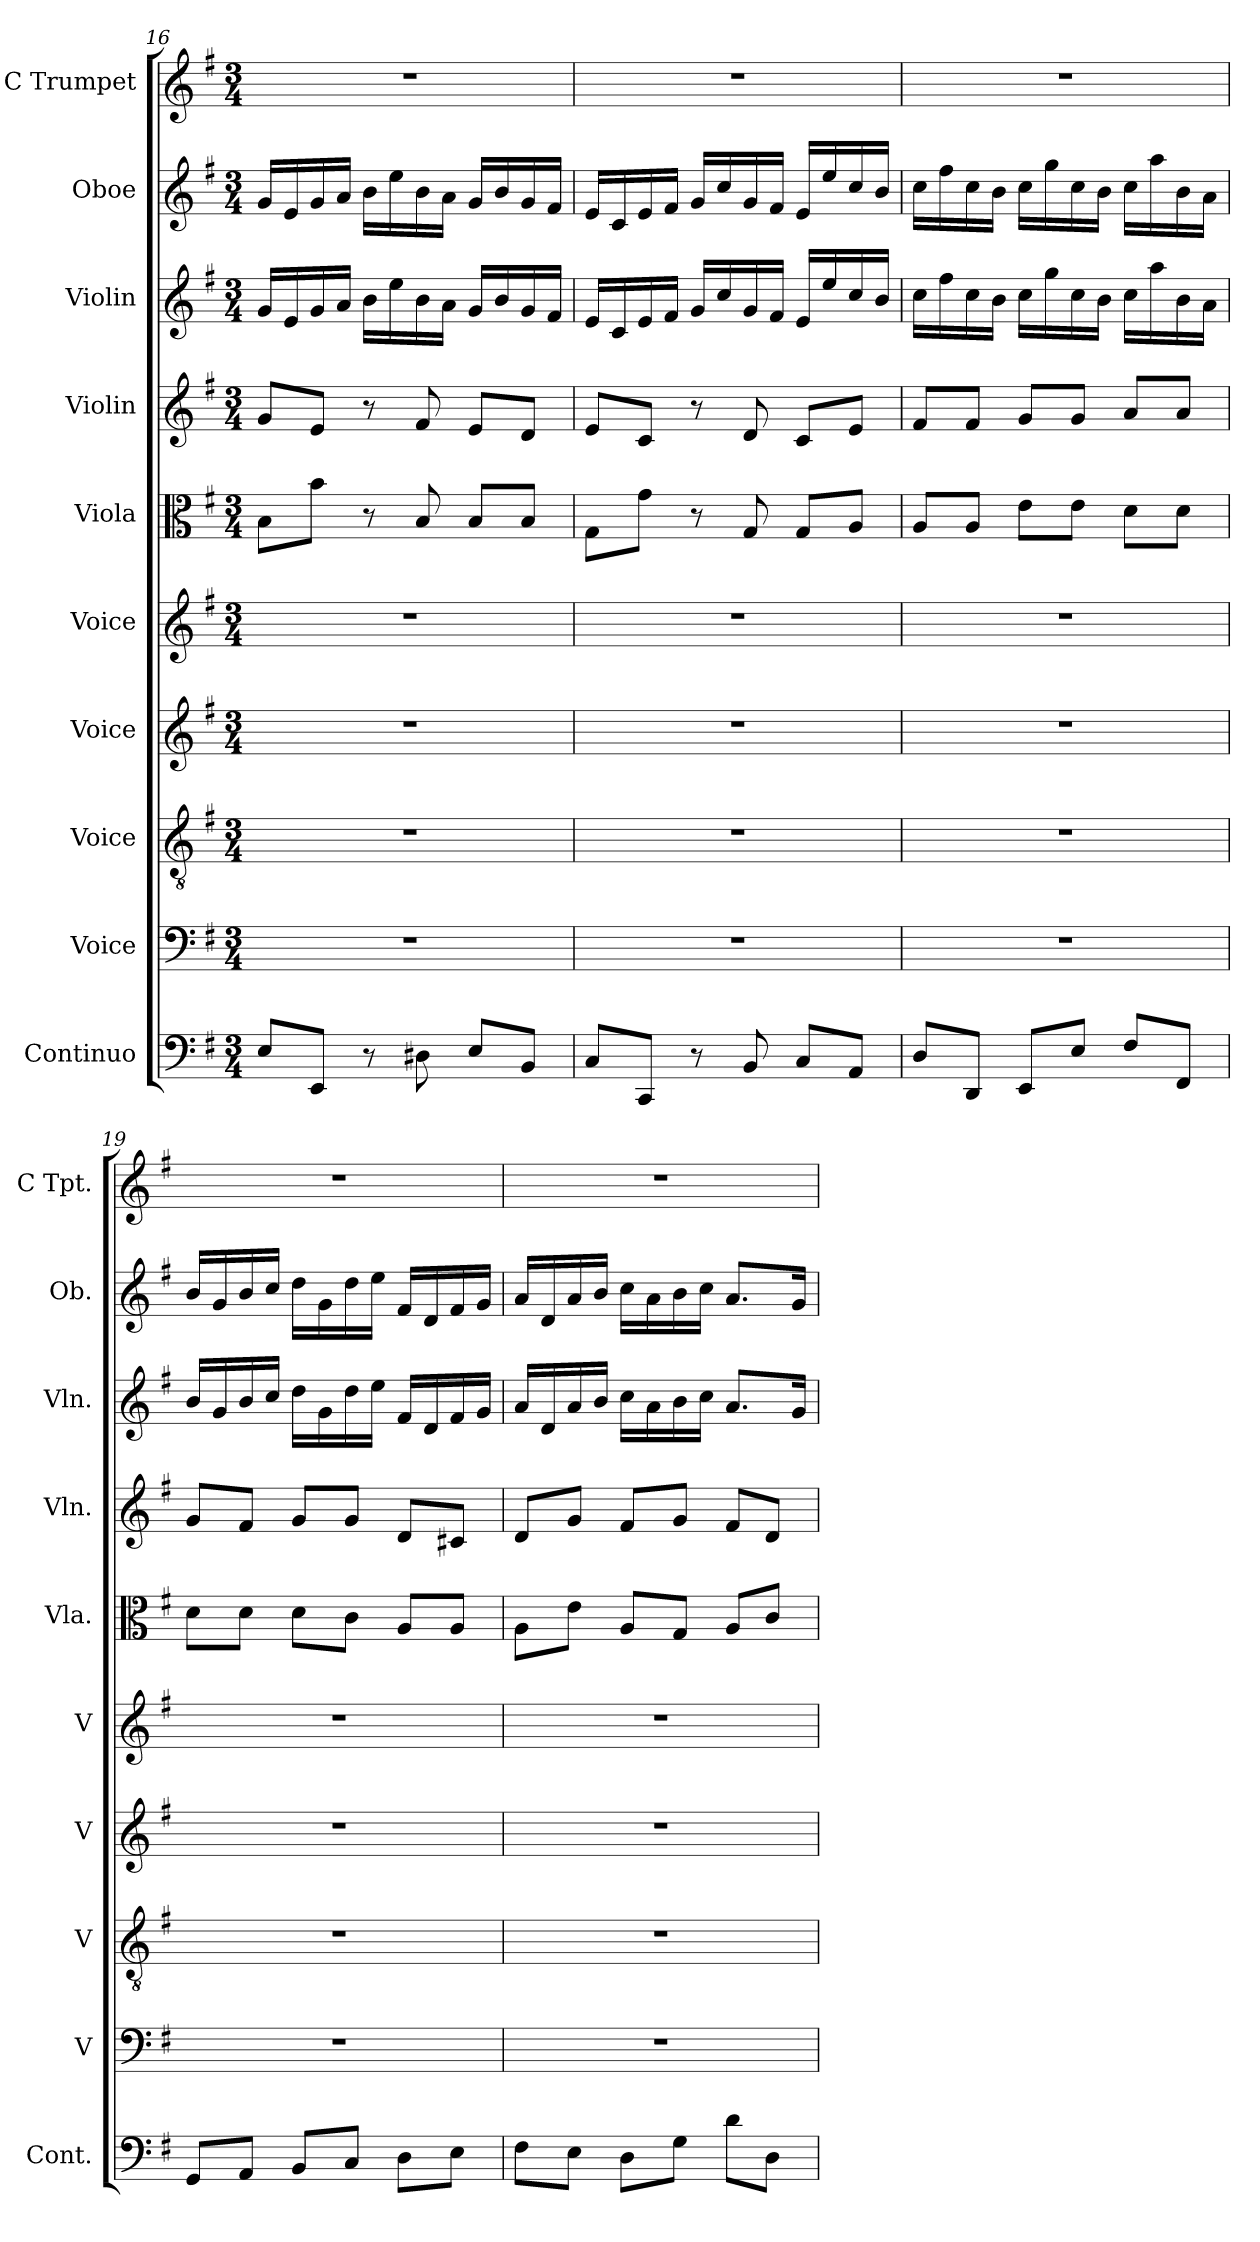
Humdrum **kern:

**kern	**kern	**kern	**kern	**kern	**kern	**kern	**kern	**kern	**kern
*part10	*part9	*part8	*part7	*part6	*part5	*part4	*part3	*part2	*part1
*staff10	*staff9	*staff8	*staff7	*staff6	*staff5	*staff4	*staff3	*staff2	*staff1
*I"Continuo	*I"Voice	*I"Voice	*I"Voice	*I"Voice	*I"Viola	*I"Violin	*I"Violin	*I"Oboe	*I"C Trumpet
*I'Cont.	*I'V	*I'V	*I'V	*I'V	*I'Vla.	*I'Vln.	*I'Vln.	*I'Ob.	*I'C Tpt.
!!LO:PB:g=z
*clefF4	*clefF4	*clefGv2	*clefG2	*clefG2	*clefC3	*clefG2	*clefG2	*clefG2	*clefG2
*ITrd7c12	*	*	*	*	*	*	*	*	*
*k[f#]	*k[f#]	*k[f#]	*k[f#]	*k[f#]	*k[f#]	*k[f#]	*k[f#]	*k[f#]	*k[f#]
*M3/4	*M3/4	*M3/4	*M3/4	*M3/4	*M3/4	*M3/4	*M3/4	*M3/4	*M3/4
=16	=16	=16	=16	=16	=16	=16	=16	=16	=16
8EE/L	2.r	2.r	2.r	2.r	8B\L	8g/L	16g/LL	16g/LL	2.r
.	.	.	.	.	.	.	16e/	16e/	.
8EEE/J	.	.	.	.	8b\J	8e/J	16g/	16g/	.
.	.	.	.	.	.	.	16a/JJ	16a/JJ	.
8r	.	.	.	.	8r	8r	16b\LL	16b\LL	.
.	.	.	.	.	.	.	16ee\	16ee\	.
8DD#X\	.	.	.	.	8B/	8f#/	16b\	16b\	.
.	.	.	.	.	.	.	16a\JJ	16a\JJ	.
8EE/L	.	.	.	.	8B/L	8e/L	16g/LL	16g/LL	.
.	.	.	.	.	.	.	16b/	16b/	.
8BBB/J	.	.	.	.	8B/J	8d/J	16g/	16g/	.
.	.	.	.	.	.	.	16f#/JJ	16f#/JJ	.
=17	=17	=17	=17	=17	=17	=17	=17	=17	=17
8CC/L	2.r	2.r	2.r	2.r	8G\L	8e/L	16e/LL	16e/LL	2.r
.	.	.	.	.	.	.	16c/	16c/	.
8CCC/J	.	.	.	.	8g\J	8c/J	16e/	16e/	.
.	.	.	.	.	.	.	16f#/JJ	16f#/JJ	.
8r	.	.	.	.	8r	8r	16g/LL	16g/LL	.
.	.	.	.	.	.	.	16cc/	16cc/	.
8BBB/	.	.	.	.	8G/	8d/	16g/	16g/	.
.	.	.	.	.	.	.	16f#/JJ	16f#/JJ	.
8CC/L	.	.	.	.	8G/L	8c/L	16e/LL	16e/LL	.
.	.	.	.	.	.	.	16ee/	16ee/	.
8AAA/J	.	.	.	.	8A/J	8e/J	16cc/	16cc/	.
.	.	.	.	.	.	.	16b/JJ	16b/JJ	.
=18	=18	=18	=18	=18	=18	=18	=18	=18	=18
8DD/L	2.r	2.r	2.r	2.r	8A/L	8f#/L	16cc\LL	16cc\LL	2.r
.	.	.	.	.	.	.	16ff#\	16ff#\	.
8DDD/J	.	.	.	.	8A/J	8f#/J	16cc\	16cc\	.
.	.	.	.	.	.	.	16b\JJ	16b\JJ	.
8EEE/L	.	.	.	.	8e\L	8g/L	16cc\LL	16cc\LL	.
.	.	.	.	.	.	.	16gg\	16gg\	.
8EE/J	.	.	.	.	8e\J	8g/J	16cc\	16cc\	.
.	.	.	.	.	.	.	16b\JJ	16b\JJ	.
8FF#/L	.	.	.	.	8d\L	8a/L	16cc\LL	16cc\LL	.
.	.	.	.	.	.	.	16aa\	16aa\	.
8FFF#/J	.	.	.	.	8d\J	8a/J	16b\	16b\	.
.	.	.	.	.	.	.	16a\JJ	16a\JJ	.
!!LO:PB:g=z
=19	=19	=19	=19	=19	=19	=19	=19	=19	=19
8GGG/L	2.r	2.r	2.r	2.r	8d\L	8g/L	16b/LL	16b/LL	2.r
.	.	.	.	.	.	.	16g/	16g/	.
8AAA/J	.	.	.	.	8d\J	8f#/J	16b/	16b/	.
.	.	.	.	.	.	.	16cc/JJ	16cc/JJ	.
8BBB/L	.	.	.	.	8d\L	8g/L	16dd\LL	16dd\LL	.
.	.	.	.	.	.	.	16g\	16g\	.
8CC/J	.	.	.	.	8c\J	8g/J	16dd\	16dd\	.
.	.	.	.	.	.	.	16ee\JJ	16ee\JJ	.
8DD\L	.	.	.	.	8A/L	8d/L	16f#/LL	16f#/LL	.
.	.	.	.	.	.	.	16d/	16d/	.
8EE\J	.	.	.	.	8A/J	8c#X/J	16f#/	16f#/	.
.	.	.	.	.	.	.	16g/JJ	16g/JJ	.
=20	=20	=20	=20	=20	=20	=20	=20	=20	=20
8FF#\L	2.r	2.r	2.r	2.r	8A\L	8d/L	16a/LL	16a/LL	2.r
.	.	.	.	.	.	.	16d/	16d/	.
8EE\J	.	.	.	.	8e\J	8g/J	16a/	16a/	.
.	.	.	.	.	.	.	16b/JJ	16b/JJ	.
8DD\L	.	.	.	.	8A/L	8f#/L	16cc\LL	16cc\LL	.
.	.	.	.	.	.	.	16a\	16a\	.
8GG\J	.	.	.	.	8G/J	8g/J	16b\	16b\	.
.	.	.	.	.	.	.	16cc\JJ	16cc\JJ	.
8D\L	.	.	.	.	8A/L	8f#/L	8.a/L	8.a/L	.
8DD\J	.	.	.	.	8c/J	8d/J	.	.	.
.	.	.	.	.	.	.	16g/Jk	16g/Jk	.
=	=	=	=	=	=	=	=	=	=
*-	*-	*-	*-	*-	*-	*-	*-	*-	*-
